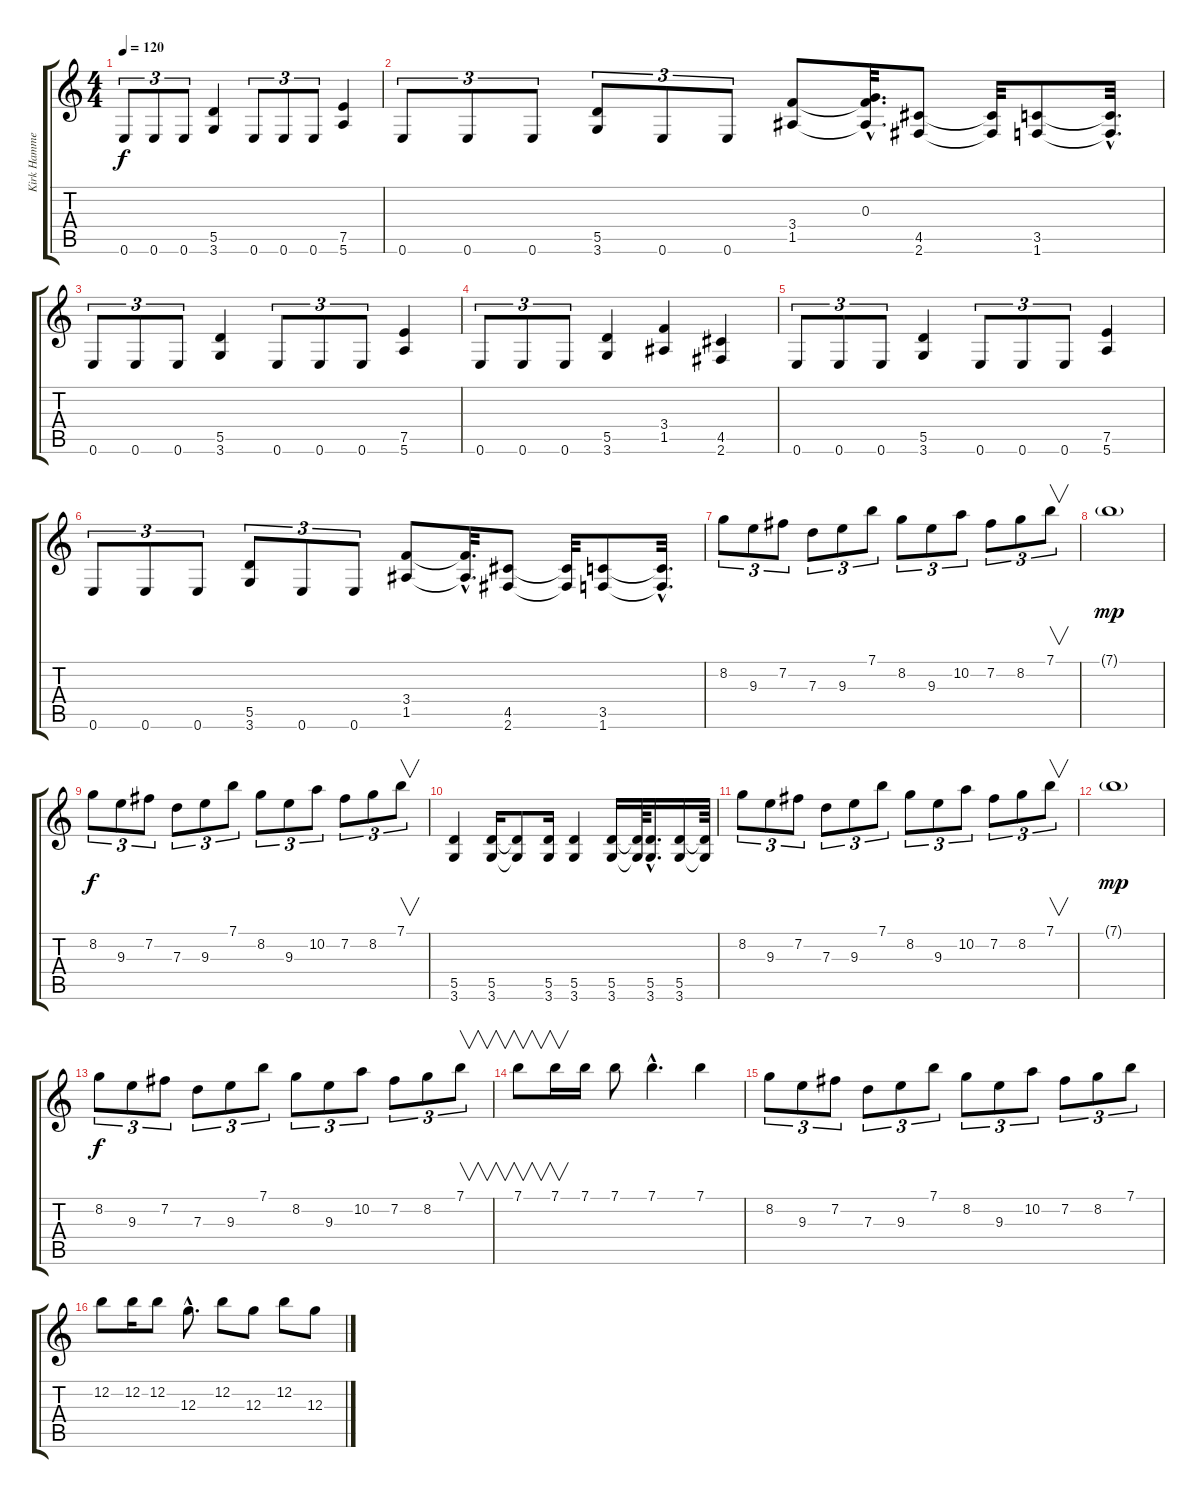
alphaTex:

\track ("Kirk Hammett" "Kirk Hamme") {instrument distortionguitar}
\staff {score tabs}
\tuning (E4 B3 G3 D3 A2 E2) {hide}
\ts (4 4)
\tempo 120
\clef g2
\ks c
0.6.8{tu (3 2) dy f} 0.6.8{tu (3 2)} 0.6.8{tu (3 2)} (5.5 3.6).4 0.6.8{tu (3 2)} 0.6.8{tu (3 2)} 0.6.8{tu (3 2)} (7.5 5.6).4 |
0.6.8{tu (3 2)} 0.6.8{tu (3 2)} 0.6.8{tu (3 2)} (5.5 3.6).8{tu (3 2)} 0.6.8{tu (3 2)} 0.6.8{tu (3 2)} (3.4 1.5).8 (0.3{hac} 3.4{hac t} 1.5{hac t}).32{d} (4.5 2.6).8 (4.5{t} 2.6{t}).32 (3.5 1.6).8 (3.5{hac t} 1.6{hac t}).32{d} |
0.6.8{tu (3 2)} 0.6.8{tu (3 2)} 0.6.8{tu (3 2)} (5.5 3.6).4 0.6.8{tu (3 2)} 0.6.8{tu (3 2)} 0.6.8{tu (3 2)} (7.5 5.6).4 |
0.6.8{tu (3 2)} 0.6.8{tu (3 2)} 0.6.8{tu (3 2)} (5.5 3.6).4 (3.4 1.5).4 (4.5 2.6).4 |
0.6.8{tu (3 2)} 0.6.8{tu (3 2)} 0.6.8{tu (3 2)} (5.5 3.6).4 0.6.8{tu (3 2)} 0.6.8{tu (3 2)} 0.6.8{tu (3 2)} (7.5 5.6).4 |
0.6.8{tu (3 2)} 0.6.8{tu (3 2)} 0.6.8{tu (3 2)} (5.5 3.6).8{tu (3 2)} 0.6.8{tu (3 2)} 0.6.8{tu (3 2)} (3.4 1.5).8 (3.4{hac t} 1.5{hac t}).32{d} (4.5 2.6).8 (4.5{t} 2.6{t}).32 (3.5 1.6).8 (3.5{hac t} 1.6{hac t}).32{d} |
8.2.8{tu (3 2)} 9.3.8{tu (3 2)} 7.2.8{tu (3 2)} 7.3.8{tu (3 2)} 9.3.8{tu (3 2)} 7.1.8{tu (3 2)} 8.2.8{tu (3 2)} 9.3.8{tu (3 2)} 10.2.8{tu (3 2)} 7.2.8{tu (3 2)} 8.2.8{tu (3 2)} 7.1.8{v tu (3 2)} |
7.1{g}.1{dy mp} |
8.2.8{tu (3 2) dy f} 9.3.8{tu (3 2)} 7.2.8{tu (3 2)} 7.3.8{tu (3 2)} 9.3.8{tu (3 2)} 7.1.8{tu (3 2)} 8.2.8{tu (3 2)} 9.3.8{tu (3 2)} 10.2.8{tu (3 2)} 7.2.8{tu (3 2)} 8.2.8{tu (3 2)} 7.1.8{v tu (3 2)} |
(5.5 3.6).4 (5.5 3.6).16 (5.5{t} 3.6{t}).8 (5.5 3.6).16 (5.5 3.6).4 (5.5 3.6).16 (5.5{t} 3.6{t}).64 (5.5{hac} 3.6{hac}).16{d} (5.5 3.6).16 (5.5{t} 3.6{t}).64 |
8.2.8{tu (3 2)} 9.3.8{tu (3 2)} 7.2.8{tu (3 2)} 7.3.8{tu (3 2)} 9.3.8{tu (3 2)} 7.1.8{tu (3 2)} 8.2.8{tu (3 2)} 9.3.8{tu (3 2)} 10.2.8{tu (3 2)} 7.2.8{tu (3 2)} 8.2.8{tu (3 2)} 7.1.8{v tu (3 2)} |
7.1{g}.1{dy mp} |
8.2.8{tu (3 2) dy f} 9.3.8{tu (3 2)} 7.2.8{tu (3 2)} 7.3.8{tu (3 2)} 9.3.8{tu (3 2)} 7.1.8{tu (3 2)} 8.2.8{tu (3 2)} 9.3.8{tu (3 2)} 10.2.8{tu (3 2)} 7.2.8{tu (3 2)} 8.2.8{tu (3 2)} 7.1.8{v tu (3 2)} |
7.1.8{v} 7.1.16{v} 7.1.16 7.1.8 7.1{hac}.4{d} 7.1.4 |
8.2.8{tu (3 2)} 9.3.8{tu (3 2)} 7.2.8{tu (3 2)} 7.3.8{tu (3 2)} 9.3.8{tu (3 2)} 7.1.8{tu (3 2)} 8.2.8{tu (3 2)} 9.3.8{tu (3 2)} 10.2.8{tu (3 2)} 7.2.8{tu (3 2)} 8.2.8{tu (3 2)} 7.1.8{tu (3 2)} |
12.2.8 12.2.16 12.2.8 12.3{hac}.8{d} 12.2.8 12.3.8 12.2.8 12.3.8
